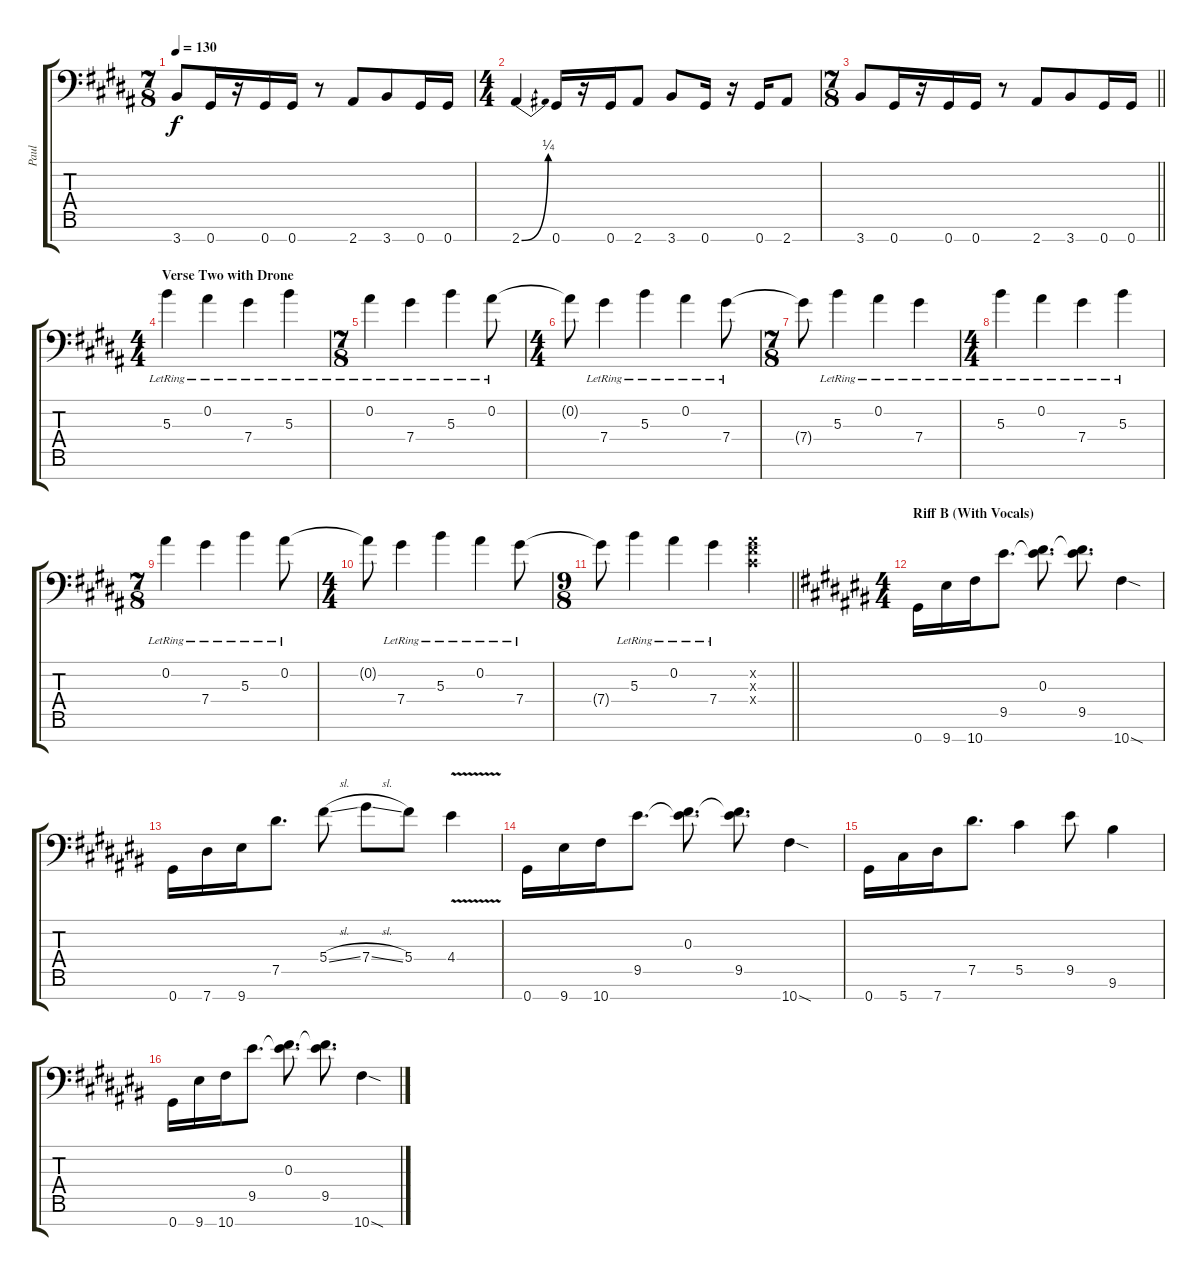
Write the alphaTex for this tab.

\track ("Paul" "Paul") {instrument distortionguitar}
\staff {score tabs}
\tuning (Eb4 Bb3 Gb3 Db3 Ab2 Eb2 Ab1) {hide}
\ts (7 8)
\tempo 130
\clef f4
\ks g#minor
3.7.8{dy f} 0.7.16 r.16 0.7.16 0.7.16 r.8 2.7.8 3.7.8 0.7.16 0.7.16 |
\ts (4 4)
2.7{be (bend 0 0 60 1)}.4 0.7.16 r.16 0.7.16 2.7.8 3.7.8 0.7.16 r.16 0.7.16 2.7.8 |
\ts (7 8)
\barLineRight lightlight
3.7.8 0.7.16 r.16 0.7.16 0.7.16 r.8 2.7.8 3.7.8 0.7.16 0.7.16 |
\ts (4 4)
\section ("" "Verse Two with Drone")
5.3{lr}.4 0.2{lr}.4 7.4{lr}.4 5.3{lr}.4 |
\ts (7 8)
0.2{lr}.4 7.4{lr}.4 5.3{lr}.4 0.2{lr}.8 |
\ts (4 4)
0.2{t}.8 7.4{lr}.4 5.3{lr}.4 0.2{lr}.4 7.4{lr}.8 |
\ts (7 8)
7.4{t}.8 5.3{lr}.4 0.2{lr}.4 7.4{lr}.4 |
\ts (4 4)
5.3{lr}.4 0.2{lr}.4 7.4{lr}.4 5.3{lr}.4 |
\ts (7 8)
0.2{lr}.4 7.4{lr}.4 5.3{lr}.4 0.2{lr}.8 |
\ts (4 4)
0.2{t}.8 7.4{lr}.4 5.3{lr}.4 0.2{lr}.4 7.4{lr}.8 |
\ts (9 8)
\barLineRight lightlight
7.4{t}.8 5.3{lr}.4 0.2{lr}.4 7.4{lr}.4 (0.2{x} 0.3{x} 0.4{x}).4 |
\ts (4 4)
\section ("" "Riff B (With Vocals)")
\ks a#minor
0.7.16 9.7.16 10.7.16 9.5.8{d} (0.3 9.5{t}).8{d} (0.3{t} 9.5).8{d} 10.7{sod}.4 |
0.7.16 7.7.16 9.7.16 7.5.8{d} 5.4{sl}.8 7.4{sl}.8 5.4.8 4.4{v}.4 |
0.7.16 9.7.16 10.7.16 9.5.8{d} (0.3 9.5{t}).8{d} (0.3{t} 9.5).8{d} 10.7{sod}.4 |
0.7.16 5.7.16 7.7.16 7.5.8{d} 5.5.4 9.5.8 9.6.4 |
0.7.16 9.7.16 10.7.16 9.5.8{d} (0.3 9.5{t}).8{d} (0.3{t} 9.5).8{d} 10.7{sod}.4
